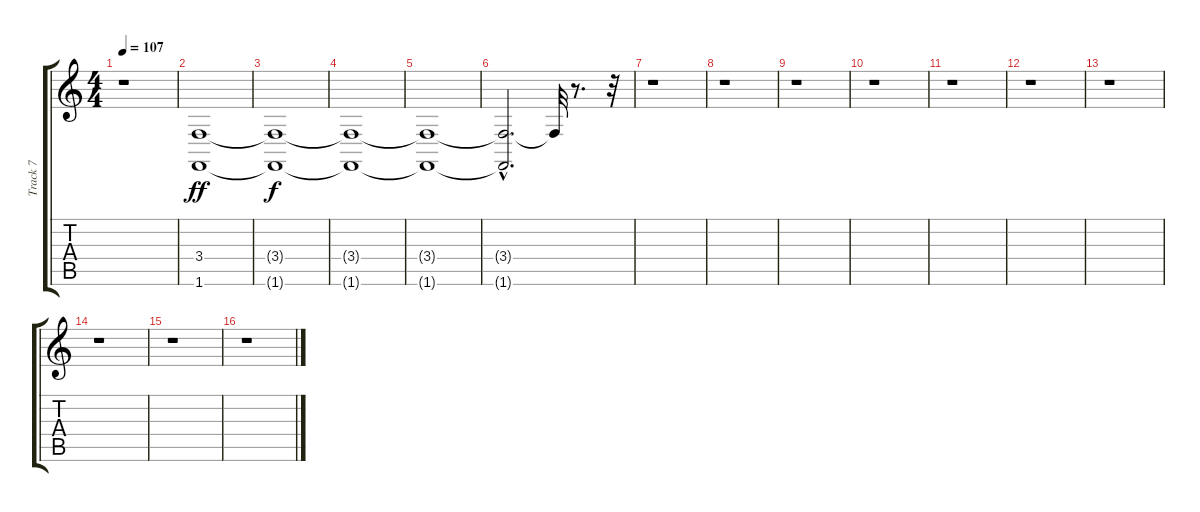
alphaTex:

\track ("Track 7" "Track 7") {instrument pad4choir}
\staff {score tabs}
\tuning (E4 B3 G3 D3 A2 E2) {hide}
\ts (4 4)
\tempo 107
\clef g2
\ks c
r.1{dy ff} |
(3.4 1.6).1 |
(3.4{t} 1.6{t}).1{dy f} |
(3.4{t} 1.6{t}).1 |
(3.4{t} 1.6{t}).1 |
(3.4{hac t} 1.6{hac t}).2{d} 3.4{t}.32 r.8{d} r.32 |
r.1 |
r.1 |
r.1 |
r.1 |
r.1 |
r.1 |
r.1 |
r.1 |
r.1 |
r.1
